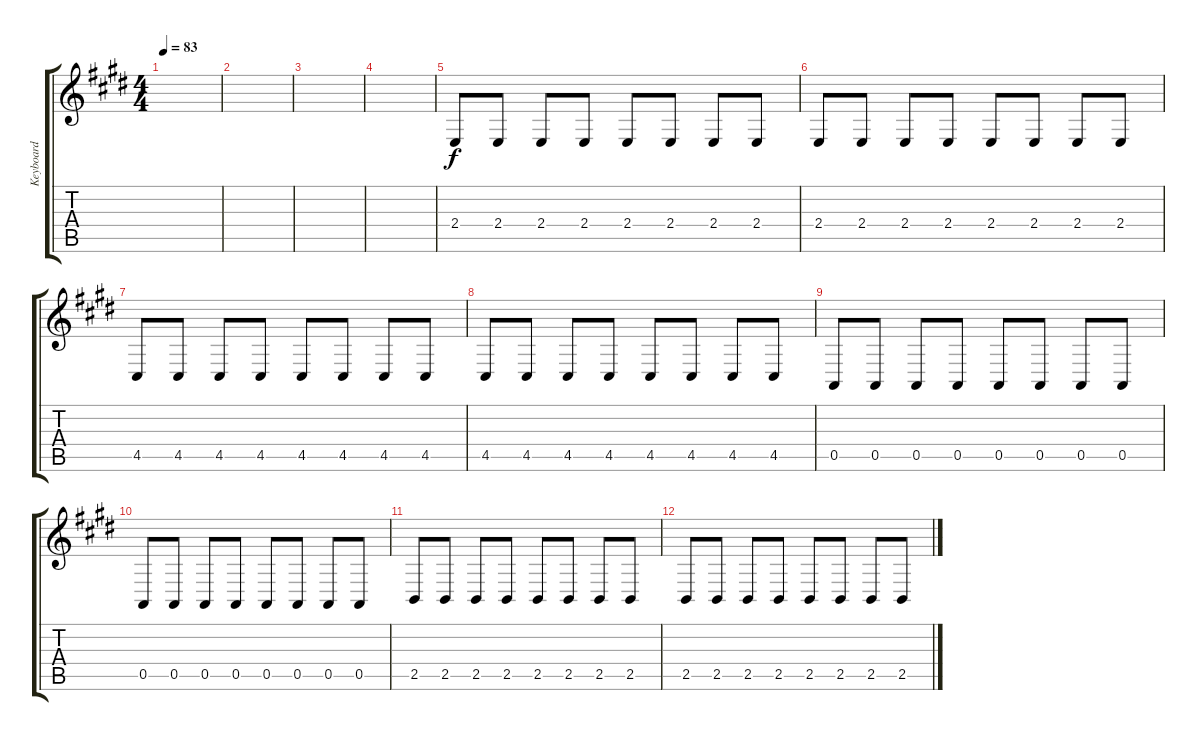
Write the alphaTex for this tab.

\track ("Keyboard" "Keyboard") {instrument brightacousticpiano}
\staff {score tabs}
\tuning (E4 B3 G3 D3 A2 E2) {hide}
\ts (4 4)
\tempo 83
\clef g2
\ks e
|
|
|
|
2.4.8 2.4.8 2.4.8 2.4.8 2.4.8 2.4.8 2.4.8 2.4.8 |
2.4.8 2.4.8 2.4.8 2.4.8 2.4.8 2.4.8 2.4.8 2.4.8 |
4.5.8 4.5.8 4.5.8 4.5.8 4.5.8 4.5.8 4.5.8 4.5.8 |
4.5.8 4.5.8 4.5.8 4.5.8 4.5.8 4.5.8 4.5.8 4.5.8 |
0.5.8 0.5.8 0.5.8 0.5.8 0.5.8 0.5.8 0.5.8 0.5.8 |
0.5.8 0.5.8 0.5.8 0.5.8 0.5.8 0.5.8 0.5.8 0.5.8 |
2.5.8 2.5.8 2.5.8 2.5.8 2.5.8 2.5.8 2.5.8 2.5.8 |
2.5.8 2.5.8 2.5.8 2.5.8 2.5.8 2.5.8 2.5.8 2.5.8
